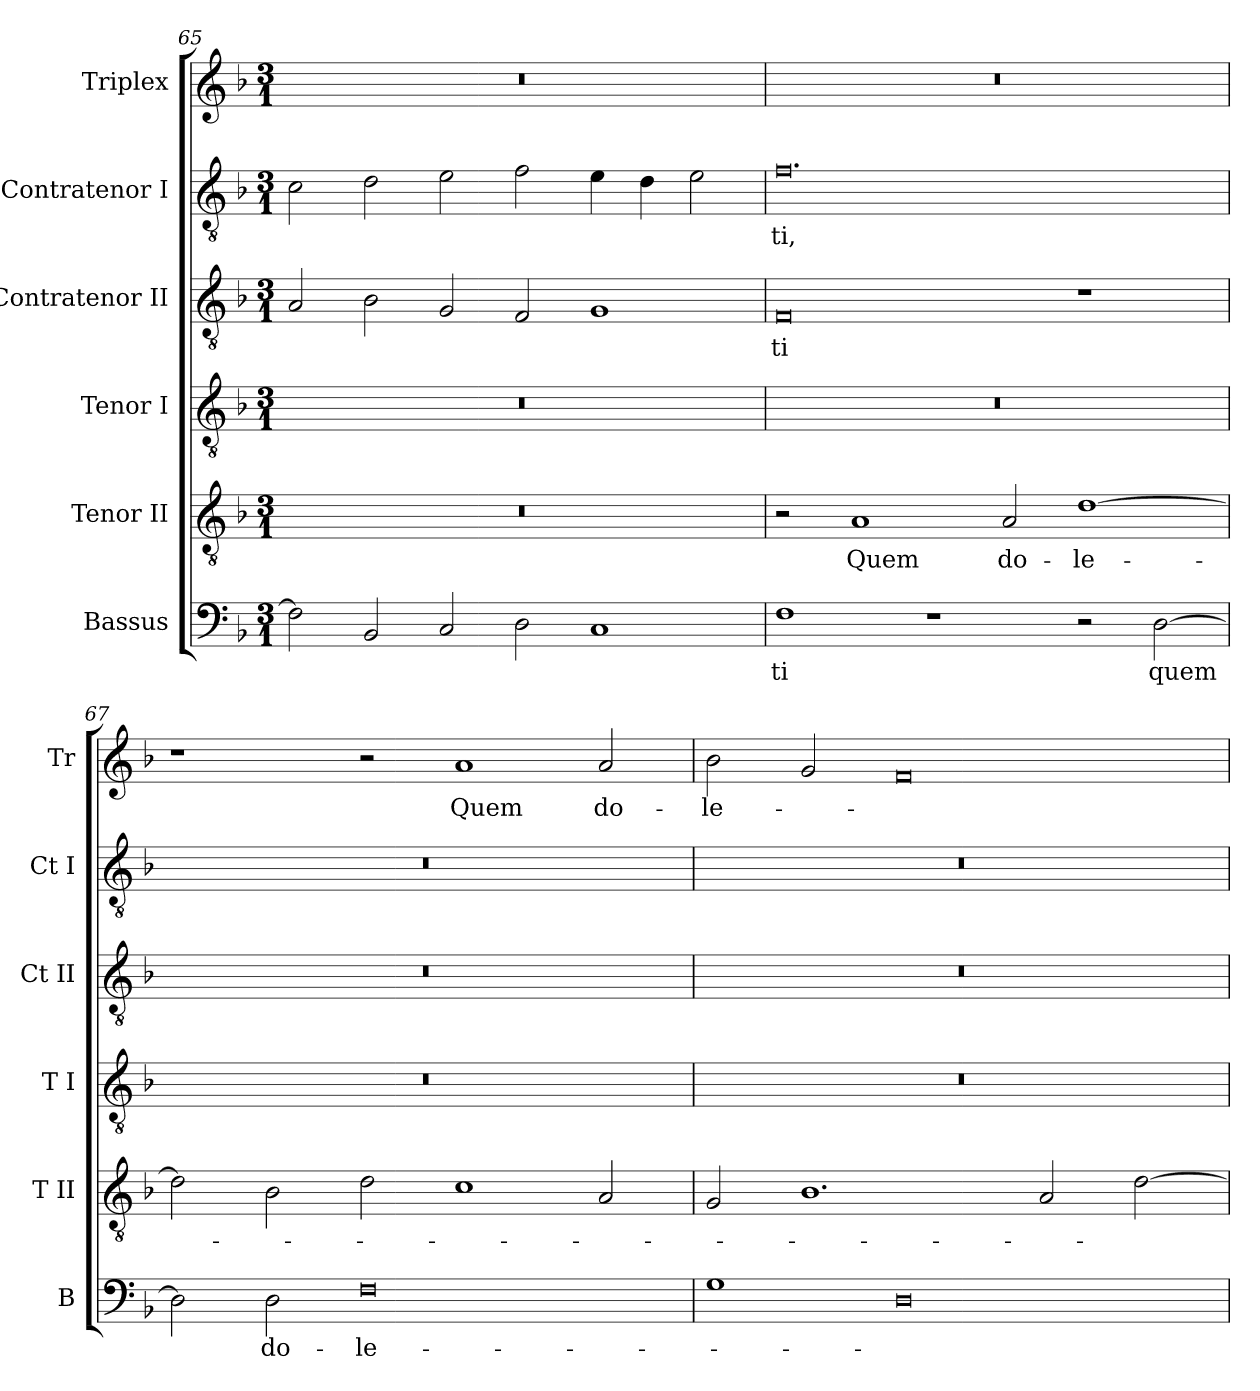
**kern	**text	**kern	**text	**kern	**kern	**text	**kern	**text	**kern	**text
*part6	*part6	*part5	*part5	*part4	*part3	*part3	*part2	*part2	*part1	*part1
*staff6	*staff6	*staff5	*staff5	*staff4	*staff3	*staff3	*staff2	*staff2	*staff1	*staff1
*I"Bassus	*	*I"Tenor II	*	*I"Tenor I	*I"Contratenor II	*	*I"Contratenor I	*	*I"Triplex	*
*I'B	*	*I'T II	*	*I'T I	*I'Ct II	*	*I'Ct I	*	*I'Tr	*
!!LO:PB:g=z
*clefF4	*	*clefGv2	*	*clefGv2	*clefGv2	*	*clefGv2	*	*clefG2	*
*	*	*ITrd7c12	*	*ITrd7c12	*ITrd7c12	*	*ITrd7c12	*	*	*
*k[b-]	*	*k[b-]	*	*k[b-]	*k[b-]	*	*k[b-]	*	*k[b-]	*
*F:	*	*F:	*	*F:	*F:	*	*F:	*	*F:	*
*M3/1	*	*M3/1	*	*M3/1	*M3/1	*	*M3/1	*	*M3/1	*
=65	=65	=65	=65	=65	=65	=65	=65	=65	=65	=65
!	!	!LO:N:vis=1	!	!LO:N:vis=1	!	!	!	!	!LO:N:vis=1	!
2Fi\]	.	0.r	.	0.r	2AAi/	.	2Ci\	.	0.r	.
2BB-i/	.	.	.	.	2BB-i\	.	2Di\	.	.	.
2Ci/	.	.	.	.	2GGi/	.	2Ei\	.	.	.
2Di\	.	.	.	.	2FFi/	.	2Fi\	.	.	.
1Ci	.	.	.	.	1GGi	.	4Ei\	.	.	.
.	.	.	.	.	.	.	4Di\	.	.	.
.	.	.	.	.	.	.	2Ei\	.	.	.
=66	=66	=66	=66	=66	=66	=66	=66	=66	=66	=66
!	!LO:LY:b:color=#000000	!	!	!LO:N:vis=1	!	!	!	!	!	!
!	!	!	!	!	!	!LO:LY:b:color=#000000	!	!	!	!
!	!	!	!	!	!	!	!	!LO:LY:b:color=#000000	!LO:N:vis=1	!
1Fi	-ti	2r	.	0.r	0FFi	-ti	0.Fi	-ti,	0.r	.
!	!	!	!LO:LY:b:color=#000000	!	!	!	!	!	!	!
.	.	1AAi	Quem	.	.	.	.	.	.	.
1r	.	.	.	.	.	.	.	.	.	.
!	!	!	!LO:LY:b:color=#000000	!	!	!	!	!	!	!
.	.	2AAi/	do-	.	.	.	.	.	.	.
!	!	!	!LO:LY:b:color=#000000	!	!	!	!	!	!	!
2r	.	[>1Di	-le-	.	1r	.	.	.	.	.
!	!LO:LY:b:color=#000000	!	!	!	!	!	!	!	!	!
[>2Di\	quem	.	.	.	.	.	.	.	.	.
=67	=67	=67	=67	=67	=67	=67	=67	=67	=67	=67
!	!	!	!	!LO:N:vis=1	!LO:N:vis=1	!	!LO:N:vis=1	!	!	!
2Di\]	.	2Di\]	.	0.r	0.r	.	0.r	.	1r	.
!	!LO:LY:b:color=#000000	!	!	!	!	!	!	!	!	!
2Di\	do-	2BB-i\	.	.	.	.	.	.	.	.
!	!LO:LY:b:color=#000000	!	!	!	!	!	!	!	!	!
0Fi	-le-	2Di\	.	.	.	.	.	.	2r	.
!	!	!	!	!	!	!	!	!	!	!LO:LY:b:color=#000000
.	.	1Ci	.	.	.	.	.	.	1ai	Quem
!	!	!	!	!	!	!	!	!	!	!LO:LY:b:color=#000000
.	.	2AAi/	.	.	.	.	.	.	2ai/	do-
=68	=68	=68	=68	=68	=68	=68	=68	=68	=68	=68
!	!	!	!	!LO:N:vis=1	!LO:N:vis=1	!	!LO:N:vis=1	!	!	!
!	!	!	!	!	!	!	!	!	!	!LO:LY:b:color=#000000
1Gi	.	2GGi/	.	0.r	0.r	.	0.r	.	2b-i\	-le-
.	.	1.BB-i	.	.	.	.	.	.	2gi/	.
0Di	.	.	.	.	.	.	.	.	0fi	.
.	.	2AAi/	.	.	.	.	.	.	.	.
.	.	[>2Di\	.	.	.	.	.	.	.	.
=	=	=	=	=	=	=	=	=	=	=
*-	*-	*-	*-	*-	*-	*-	*-	*-	*-	*-
